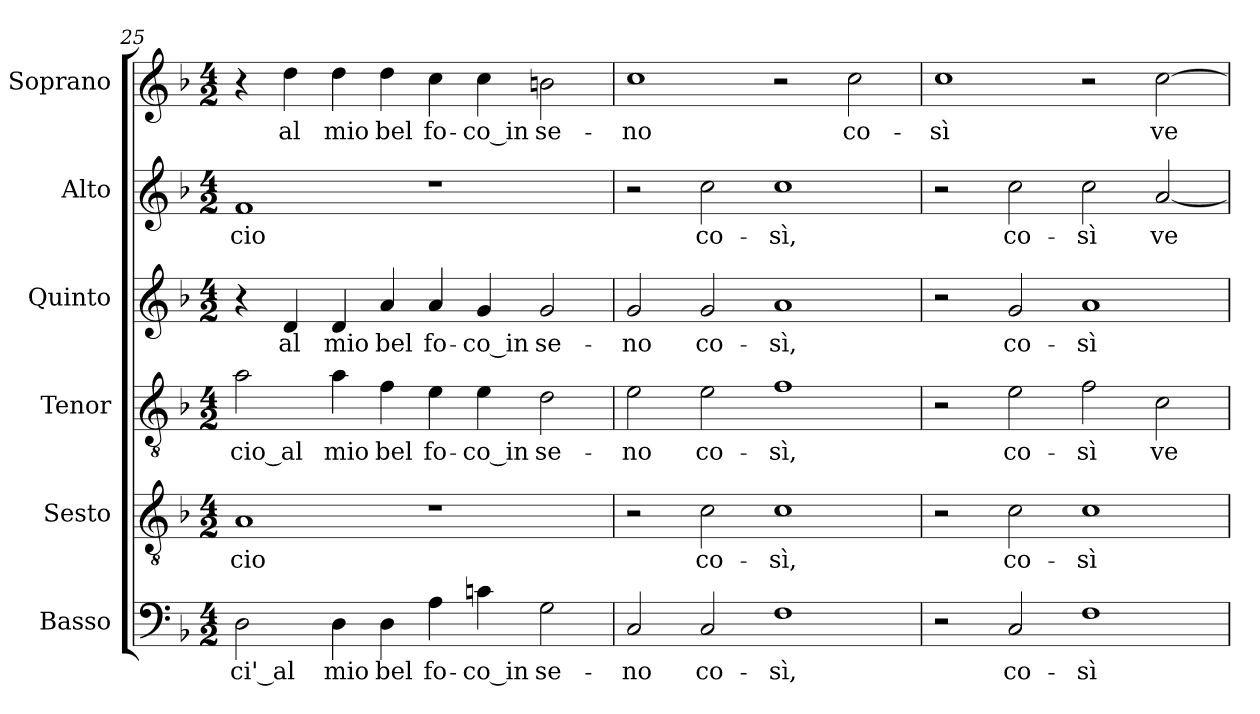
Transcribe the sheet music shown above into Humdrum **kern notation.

**kern	**text	**kern	**text	**kern	**text	**kern	**text	**kern	**text	**kern	**text
*part6	*part6	*part5	*part5	*part4	*part4	*part3	*part3	*part2	*part2	*part1	*part1
*staff6	*staff6	*staff5	*staff5	*staff4	*staff4	*staff3	*staff3	*staff2	*staff2	*staff1	*staff1
*I"Basso	*	*I"Sesto	*	*I"Tenor	*	*I"Quinto	*	*I"Alto	*	*I"Soprano	*
*	*	*I'T.	*	*I'T.	*	*	*	*I'A.	*	*I'Sop.	*
*clefF4	*	*clefGv2	*	*clefGv2	*	*clefG2	*	*clefG2	*	*clefG2	*
*	*	*ITrd7c12	*	*ITrd7c12	*	*	*	*	*	*	*
*k[b-]	*	*k[b-]	*	*k[b-]	*	*k[b-]	*	*k[b-]	*	*k[b-]	*
*F:	*	*F:	*	*F:	*	*F:	*	*F:	*	*F:	*
*M4/2	*	*M4/2	*	*M4/2	*	*M4/2	*	*M4/2	*	*M4/2	*
=25	=25	=25	=25	=25	=25	=25	=25	=25	=25	=25	=25
!	!LO:LY:b:color=#000000	!	!	!	!	!	!	!	!	!	!
!	!	!	!LO:LY:b:color=#000000	!	!	!	!	!	!	!	!
!	!	!	!	!	!LO:LY:b:color=#000000	!	!	!	!	!	!
!	!	!	!	!	!	!	!	!	!LO:LY:b:color=#000000	!	!
2Di\	-ci'_al	1AAi	-cio	2Ai\	-cio_al	4r	.	1fi	-cio	4r	.
!	!	!	!	!	!	!	!LO:LY:b:color=#000000	!	!	!	!
!	!	!	!	!	!	!	!	!	!	!	!LO:LY:b:color=#000000
.	.	.	.	.	.	4di/	al	.	.	4ddi\	al
!	!LO:LY:b:color=#000000	!	!	!	!	!	!	!	!	!	!
!	!	!	!	!	!LO:LY:b:color=#000000	!	!	!	!	!	!
!	!	!	!	!	!	!	!LO:LY:b:color=#000000	!	!	!	!
!	!	!	!	!	!	!	!	!	!	!	!LO:LY:b:color=#000000
4Di\	mio	.	.	4Ai\	mio	4di/	mio	.	.	4ddi\	mio
!	!LO:LY:b:color=#000000	!	!	!	!	!	!	!	!	!	!
!	!	!	!	!	!LO:LY:b:color=#000000	!	!	!	!	!	!
!	!	!	!	!	!	!	!LO:LY:b:color=#000000	!	!	!	!
!	!	!	!	!	!	!	!	!	!	!	!LO:LY:b:color=#000000
4Di\	bel	.	.	4Fi\	bel	4ai/	bel	.	.	4ddi\	bel
!	!LO:LY:b:color=#000000	!	!	!	!	!	!	!	!	!	!
!	!	!	!	!	!LO:LY:b:color=#000000	!	!	!	!	!	!
!	!	!	!	!	!	!	!LO:LY:b:color=#000000	!	!	!	!
!	!	!	!	!	!	!	!	!	!	!	!LO:LY:b:color=#000000
4Ai\	fo-	1r	.	4Ei\	fo-	4ai/	fo-	1r	.	4cci\	fo-
!	!LO:LY:b:color=#000000	!	!	!	!	!	!	!	!	!	!
!	!	!	!	!	!LO:LY:b:color=#000000	!	!	!	!	!	!
!	!	!	!	!	!	!	!LO:LY:b:color=#000000	!	!	!	!
!	!	!	!	!	!	!	!	!	!	!	!LO:LY:b:color=#000000
4cni\	-co_in	.	.	4Ei\	-co_in	4gi/	-co_in	.	.	4cci\	-co_in
!	!LO:LY:b:color=#000000	!	!	!	!	!	!	!	!	!	!
!	!	!	!	!	!LO:LY:b:color=#000000	!	!	!	!	!	!
!	!	!	!	!	!	!	!LO:LY:b:color=#000000	!	!	!	!
!	!	!	!	!	!	!	!	!	!	!	!LO:LY:b:color=#000000
2Gi\	se-	.	.	2Di\	se-	2gi/	se-	.	.	2bni\	se-
=26	=26	=26	=26	=26	=26	=26	=26	=26	=26	=26	=26
!	!LO:LY:b:color=#000000	!	!	!	!	!	!	!	!	!	!
!	!	!	!	!	!LO:LY:b:color=#000000	!	!	!	!	!	!
!	!	!	!	!	!	!	!LO:LY:b:color=#000000	!	!	!	!
!	!	!	!	!	!	!	!	!	!	!	!LO:LY:b:color=#000000
2Ci/	-no	2r	.	2Ei\	-no	2gi/	-no	2r	.	1cci	-no
!	!LO:LY:b:color=#000000	!	!	!	!	!	!	!	!	!	!
!	!	!	!LO:LY:b:color=#000000	!	!	!	!	!	!	!	!
!	!	!	!	!	!LO:LY:b:color=#000000	!	!	!	!	!	!
!	!	!	!	!	!	!	!LO:LY:b:color=#000000	!	!	!	!
!	!	!	!	!	!	!	!	!	!LO:LY:b:color=#000000	!	!
2Ci/	co-	2Ci\	co-	2Ei\	co-	2gi/	co-	2cci\	co-	.	.
!	!LO:LY:b:color=#000000	!	!	!	!	!	!	!	!	!	!
!	!	!	!LO:LY:b:color=#000000	!	!	!	!	!	!	!	!
!	!	!	!	!	!LO:LY:b:color=#000000	!	!	!	!	!	!
!	!	!	!	!	!	!	!LO:LY:b:color=#000000	!	!	!	!
!	!	!	!	!	!	!	!	!	!LO:LY:b:color=#000000	!	!
1Fi	-sì,	1Ci	-sì,	1Fi	-sì,	1ai	-sì,	1cci	-sì,	2r	.
!	!	!	!	!	!	!	!	!	!	!	!LO:LY:b:color=#000000
.	.	.	.	.	.	.	.	.	.	2cci\	co-
=27	=27	=27	=27	=27	=27	=27	=27	=27	=27	=27	=27
!	!	!	!	!	!	!	!	!	!	!	!LO:LY:b:color=#000000
2r	.	2r	.	2r	.	2r	.	2r	.	1cci	-sì
!	!LO:LY:b:color=#000000	!	!	!	!	!	!	!	!	!	!
!	!	!	!LO:LY:b:color=#000000	!	!	!	!	!	!	!	!
!	!	!	!	!	!LO:LY:b:color=#000000	!	!	!	!	!	!
!	!	!	!	!	!	!	!LO:LY:b:color=#000000	!	!	!	!
!	!	!	!	!	!	!	!	!	!LO:LY:b:color=#000000	!	!
2Ci/	co-	2Ci\	co-	2Ei\	co-	2gi/	co-	2cci\	co-	.	.
!	!LO:LY:b:color=#000000	!	!	!	!	!	!	!	!	!	!
!	!	!	!LO:LY:b:color=#000000	!	!	!	!	!	!	!	!
!	!	!	!	!	!LO:LY:b:color=#000000	!	!	!	!	!	!
!	!	!	!	!	!	!	!LO:LY:b:color=#000000	!	!	!	!
!	!	!	!	!	!	!	!	!	!LO:LY:b:color=#000000	!	!
1Fi	-sì	1Ci	-sì	2Fi\	-sì	1ai	-sì	2cci\	-sì	2r	.
!	!	!	!	!	!LO:LY:b:color=#000000	!	!	!	!	!	!
!	!	!	!	!	!	!	!	!	!LO:LY:b:color=#000000	!	!
!	!	!	!	!	!	!	!	!	!	!	!LO:LY:b:color=#000000
.	.	.	.	2Ci\	ve-	.	.	[2ai/	ve-	[2cci\	ve-
=	=	=	=	=	=	=	=	=	=	=	=
*-	*-	*-	*-	*-	*-	*-	*-	*-	*-	*-	*-
